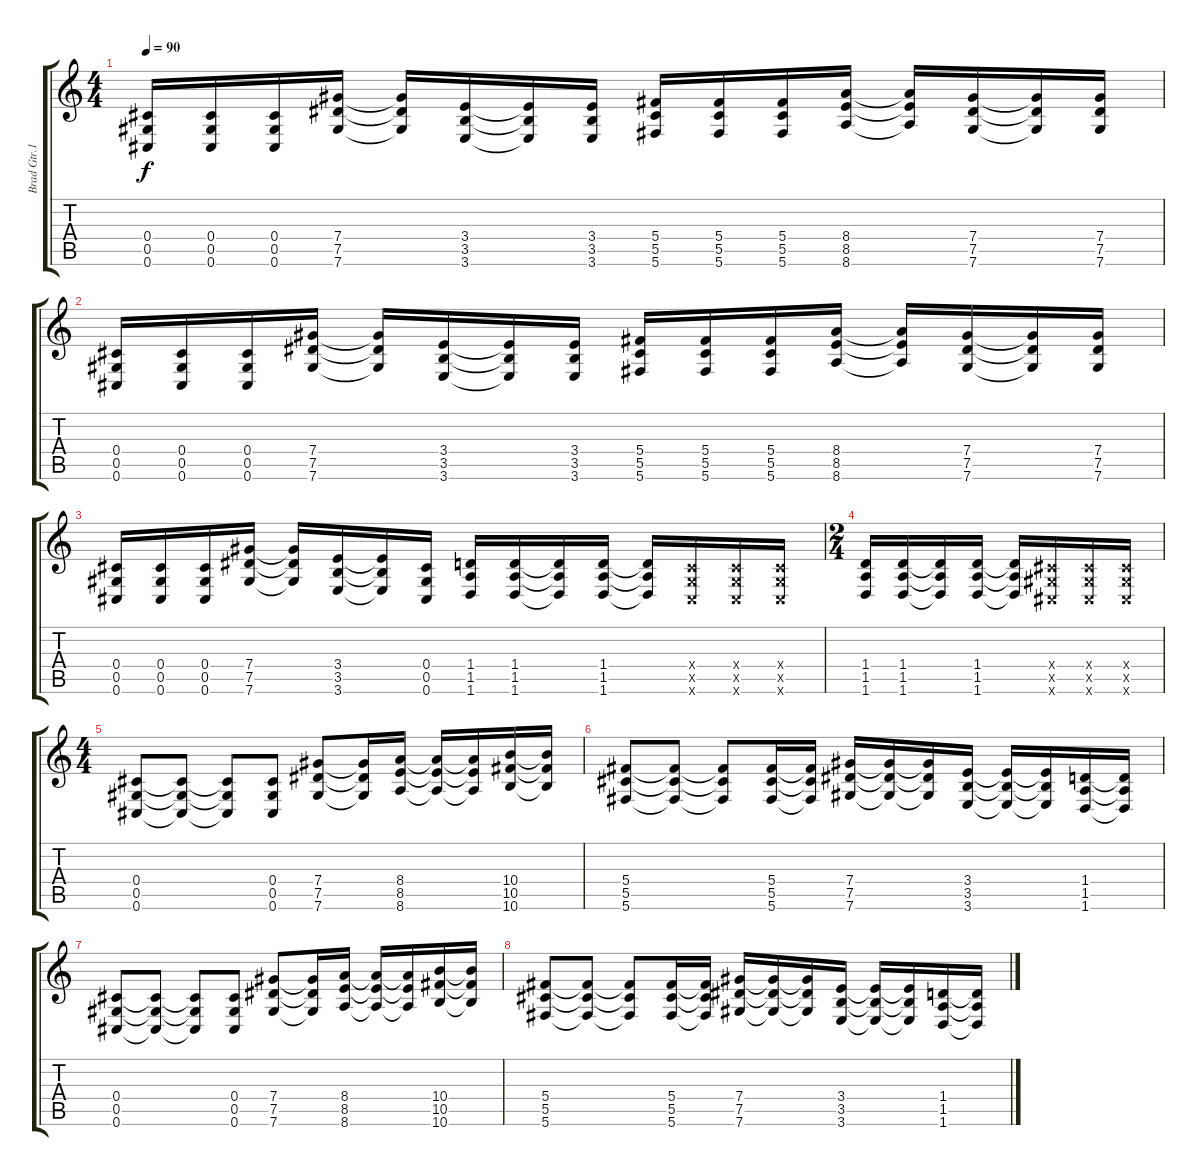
\track ("Brad Gtr.1" "Brad Gtr.1") {instrument distortionguitar}
\staff {score tabs}
\tuning (Eb4 Bb3 Gb3 Db3 Ab2 Db2) {hide}
\ts (4 4)
\tempo 90
\clef g2
\ks c
(0.4 0.5 0.6).16{dy f} (0.4 0.5 0.6).16 (0.4 0.5 0.6).16 (7.4 7.5 7.6).16 (7.4{t} 7.5{t} 7.6{t}).16 (3.4 3.5 3.6).16 (3.4{t} 3.5{t} 3.6{t}).16 (3.4 3.5 3.6).16 (5.4 5.5 5.6).16 (5.4 5.5 5.6).16 (5.4 5.5 5.6).16 (8.4 8.5 8.6).16 (8.4{t} 8.5{t} 8.6{t}).16 (7.4 7.5 7.6).16 (7.4{t} 7.5{t} 7.6{t}).16 (7.4 7.5 7.6).16 |
(0.4 0.5 0.6).16 (0.4 0.5 0.6).16 (0.4 0.5 0.6).16 (7.4 7.5 7.6).16 (7.4{t} 7.5{t} 7.6{t}).16 (3.4 3.5 3.6).16 (3.4{t} 3.5{t} 3.6{t}).16 (3.4 3.5 3.6).16 (5.4 5.5 5.6).16 (5.4 5.5 5.6).16 (5.4 5.5 5.6).16 (8.4 8.5 8.6).16 (8.4{t} 8.5{t} 8.6{t}).16 (7.4 7.5 7.6).16 (7.4{t} 7.5{t} 7.6{t}).16 (7.4 7.5 7.6).16 |
(0.4 0.5 0.6).16 (0.4 0.5 0.6).16 (0.4 0.5 0.6).16 (7.4 7.5 7.6).16 (7.4{t} 7.5{t} 7.6{t}).16 (3.4 3.5 3.6).16 (3.4{t} 3.5{t} 3.6{t}).16 (0.4 0.5 0.6).16 (1.4 1.5 1.6).16 (1.4 1.5 1.6).16 (1.4{t} 1.5{t} 1.6{t}).16 (1.4 1.5 1.6).16 (1.4{t} 1.5{t} 1.6{t}).16 (0.4{x} 0.5{x} 0.6{x}).16 (0.4{x} 0.5{x} 0.6{x}).16 (0.4{x} 0.5{x} 0.6{x}).16 |
\ts (2 4)
(1.4 1.5 1.6).16 (1.4 1.5 1.6).16 (1.4{t} 1.5{t} 1.6{t}).16 (1.4 1.5 1.6).16 (1.4{t} 1.5{t} 1.6{t}).16 (0.4{x} 0.5{x} 0.6{x}).16 (0.4{x} 0.5{x} 0.6{x}).16 (0.4{x} 0.5{x} 0.6{x}).16 |
\ts (4 4)
(0.4 0.5 0.6).8 (0.4{t} 0.5{t} 0.6{t}).8 (0.4{t} 0.5{t} 0.6{t}).8 (0.4 0.5 0.6).8 (7.4 7.5 7.6).8 (7.4{t} 7.5{t} 7.6{t}).16 (8.4 8.5 8.6).16 (8.4{t} 8.5{t} 8.6{t}).16 (8.4{t} 8.5{t} 8.6{t}).16 (10.4 10.5 10.6).16 (10.4{t} 10.5{t} 10.6{t}).16 |
(5.4 5.5 5.6).8 (5.4{t} 5.5{t} 5.6{t}).8 (5.4{t} 5.5{t} 5.6{t}).8 (5.4 5.5 5.6).16 (5.4{t} 5.5{t} 5.6{t}).16 (7.4 7.5 7.6).16 (7.4{t} 7.5{t} 7.6{t}).16 (7.4{t} 7.5{t} 7.6{t}).16 (3.4 3.5 3.6).16 (3.4{t} 3.5{t} 3.6{t}).16 (3.4{t} 3.5{t} 3.6{t}).16 (1.4 1.5 1.6).16 (1.4{t} 1.5{t} 1.6{t}).16 |
(0.4 0.5 0.6).8 (0.4{t} 0.5{t} 0.6{t}).8 (0.4{t} 0.5{t} 0.6{t}).8 (0.4 0.5 0.6).8 (7.4 7.5 7.6).8 (7.4{t} 7.5{t} 7.6{t}).16 (8.4 8.5 8.6).16 (8.4{t} 8.5{t} 8.6{t}).16 (8.4{t} 8.5{t} 8.6{t}).16 (10.4 10.5 10.6).16 (10.4{t} 10.5{t} 10.6{t}).16 |
(5.4 5.5 5.6).8 (5.4{t} 5.5{t} 5.6{t}).8 (5.4{t} 5.5{t} 5.6{t}).8 (5.4 5.5 5.6).16 (5.4{t} 5.5{t} 5.6{t}).16 (7.4 7.5 7.6).16 (7.4{t} 7.5{t} 7.6{t}).16 (7.4{t} 7.5{t} 7.6{t}).16 (3.4 3.5 3.6).16 (3.4{t} 3.5{t} 3.6{t}).16 (3.4{t} 3.5{t} 3.6{t}).16 (1.4 1.5 1.6).16 (1.4{t} 1.5{t} 1.6{t}).16
